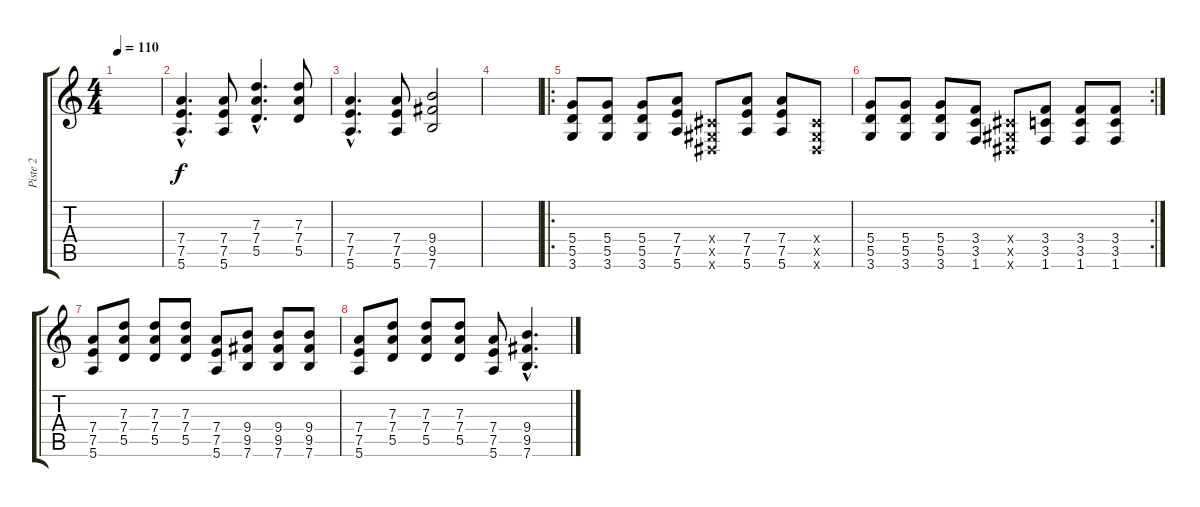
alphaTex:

\track ("Piste 2" "Piste 2") {instrument distortionguitar}
\staff {score tabs}
\tuning (E4 B3 G3 D3 A2 E2) {hide}
\ts (4 4)
\tempo 110
\clef g2
\ks c
|
(7.4{hac} 7.5{hac} 5.6{hac}).4{d} (7.4 7.5 5.6).8 (7.3{hac} 7.4{hac} 5.5{hac}).4{d} (7.3 7.4 5.5).8 |
(7.4{hac} 7.5{hac} 5.6{hac}).4{d} (7.4 7.5 5.6).8 (9.4 9.5 7.6).2 |
|
\ro
(5.4 5.5 3.6).8 (5.4 5.5 3.6).8 (5.4 5.5 3.6).8 (7.4 7.5 5.6).8 (-1.4{x} -1.5{x} -1.6{x}).8 (7.4 7.5 5.6).8 (7.4 7.5 5.6).8 (-1.4{x} -1.5{x} -1.6{x}).8 |
\rc 2
(5.4 5.5 3.6).8 (5.4 5.5 3.6).8 (5.4 5.5 3.6).8 (3.4 3.5 1.6).8 (-1.4{x} -1.5{x} -1.6{x}).8 (3.4 3.5 1.6).8 (3.4 3.5 1.6).8 (3.4 3.5 1.6).8 |
(7.4 7.5 5.6).8 (7.3 7.4 5.5).8 (7.3 7.4 5.5).8 (7.3 7.4 5.5).8 (7.4 7.5 5.6).8 (9.4 9.5 7.6).8 (9.4 9.5 7.6).8 (9.4 9.5 7.6).8 |
(7.4 7.5 5.6).8 (7.3 7.4 5.5).8 (7.3 7.4 5.5).8 (7.3 7.4 5.5).8 (7.4 7.5 5.6).8 (9.4{hac} 9.5{hac} 7.6{hac}).4{d}
